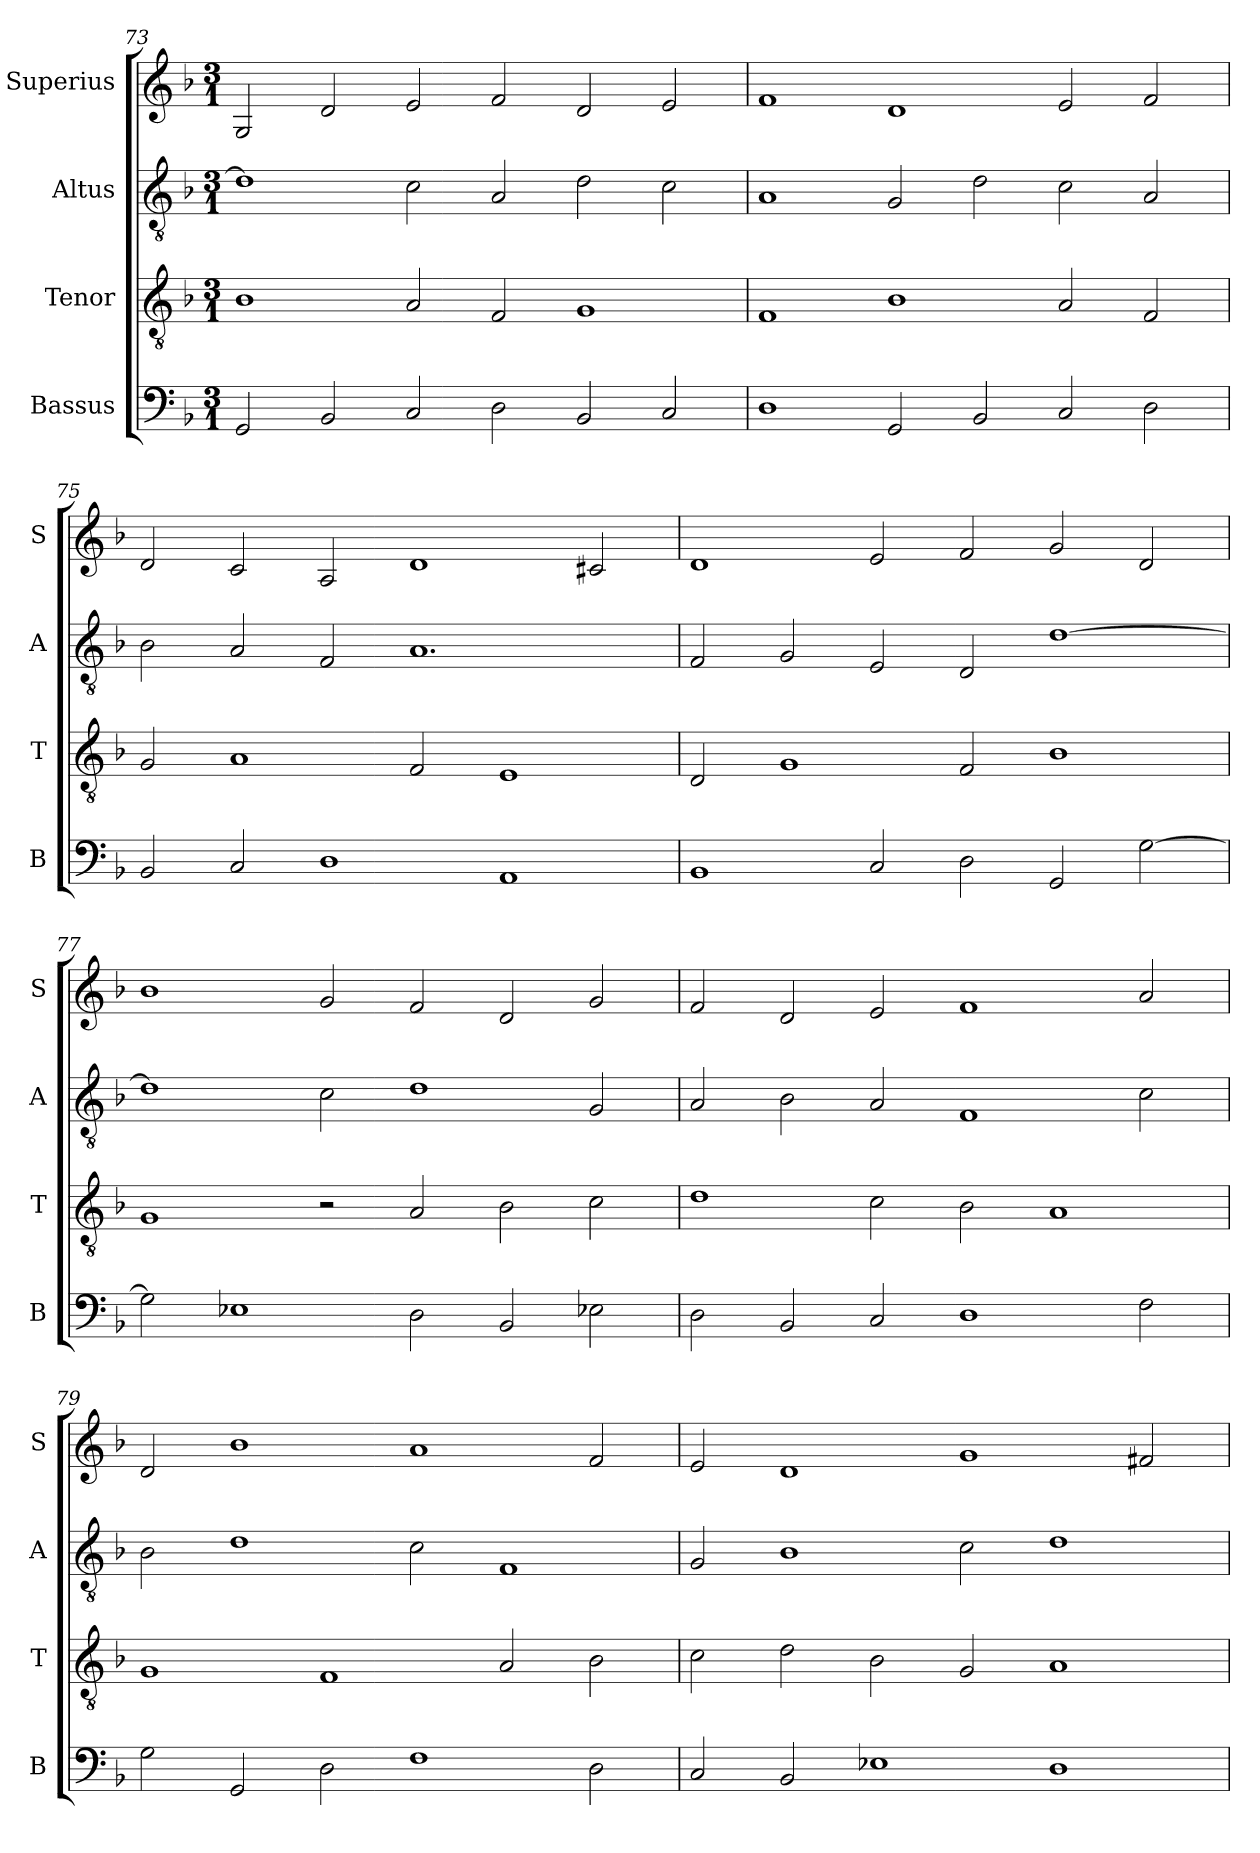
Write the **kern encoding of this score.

**kern	**kern	**kern	**kern
*part4	*part3	*part2	*part1
*staff4	*staff3	*staff2	*staff1
*I"Bassus	*I"Tenor	*I"Altus	*I"Superius
*I'B	*I'T	*I'A	*I'S
*clefF4	*clefGv2	*clefGv2	*clefG2
*k[b-]	*k[b-]	*k[b-]	*k[b-]
*M3/1	*M3/1	*M3/1	*M3/1
=73	=73	=73	=73
2GG/	1B-	1d]	2G/
2BB-/	.	.	2d/
2C/	2A/	2c\	2e/
2D\	2F/	2A/	2f/
2BB-/	1G	2d\	2d/
2C/	.	2c\	2e/
=74	=74	=74	=74
1D	1F	1A	1f
2GG/	1B-	2G/	1d
2BB-/	.	2d\	.
2C/	2A/	2c\	2e/
2D\	2F/	2A/	2f/
=75	=75	=75	=75
2BB-/	2G/	2B-\	2d/
2C/	1A	2A/	2c/
1D	.	2F/	2A/
.	2F/	1.A	1d
1AA	1E	.	.
.	.	.	2c#X/
=76	=76	=76	=76
1BB-	2D/	2F/	1d
.	1G	2G/	.
2C/	.	2E/	2e/
2D\	2F/	2D/	2f/
2GG/	1B-	[1d	2g/
[2G\	.	.	2d/
=77	=77	=77	=77
2G\]	1G	1d]	1b-
1E-X	.	.	.
.	2r	2c\	2g/
2D\	2A/	1d	2f/
2BB-/	2B-\	.	2d/
2E-X\	2c\	2G/	2g/
=78	=78	=78	=78
2D\	1d	2A/	2f/
2BB-/	.	2B-\	2d/
2C/	2c\	2A/	2e/
1D	2B-\	1F	1f
.	1A	.	.
2F\	.	2c\	2a/
=79	=79	=79	=79
2G\	1G	2B-\	2d/
2GG/	.	1d	1b-
2D\	1F	.	.
1F	.	2c\	1a
.	2A/	1F	.
2D\	2B-\	.	2f/
=80	=80	=80	=80
2C/	2c\	2G/	2e/
2BB-/	2d\	1B-	1d
1E-X	2B-\	.	.
.	2G/	2c\	1g
1D	1A	1d	.
.	.	.	2f#X/
=	=	=	=
*-	*-	*-	*-
